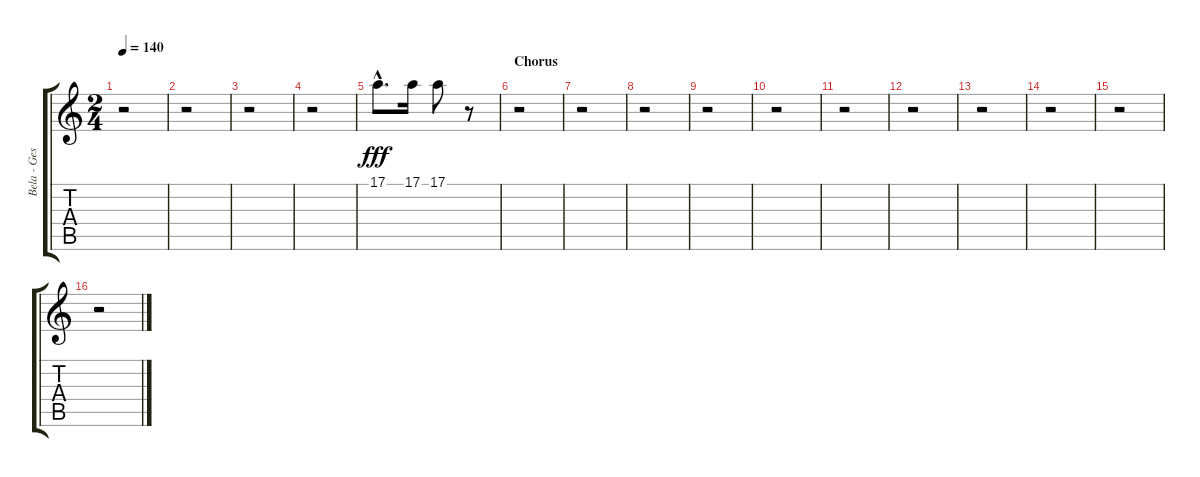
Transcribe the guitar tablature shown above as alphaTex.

\track ("Bela - Gesang" "Bela - Ges") {instrument bassoon}
\staff {score tabs}
\tuning (E4 B3 G3 D3 A2 E2) {hide}
\ts (2 4)
\tempo 140
\clef g2
\ks c
r.2{dy fff} |
r.2 |
r.2 |
r.2 |
17.1{hac}.8{d} 17.1.16 17.1.8 r.8 |
\section ("" "Chorus")
r.2 |
r.2 |
r.2 |
r.2 |
r.2 |
r.2 |
r.2 |
r.2 |
r.2 |
r.2 |
r.2
